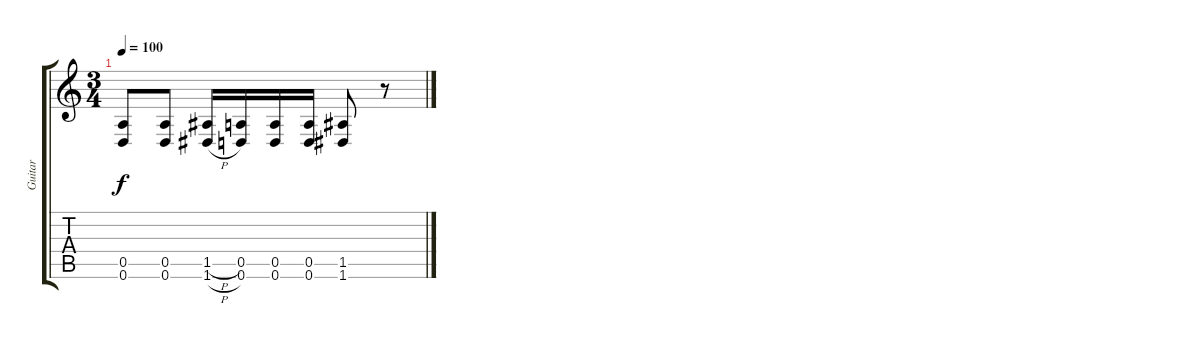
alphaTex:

\track ("Guitar" "Guitar") {instrument distortionguitar}
\staff {score tabs}
\tuning (E4 B3 G3 D3 A2 D2) {hide}
\ts (3 4)
\tempo 100
\clef g2
\ks c
(0.5 0.6).8{dy f} (0.5 0.6).8 (1.5{h} 1.6{h}).16 (0.5 0.6).16 (0.5 0.6).16 (0.5 0.6).16 (1.5 1.6).8 r.8
